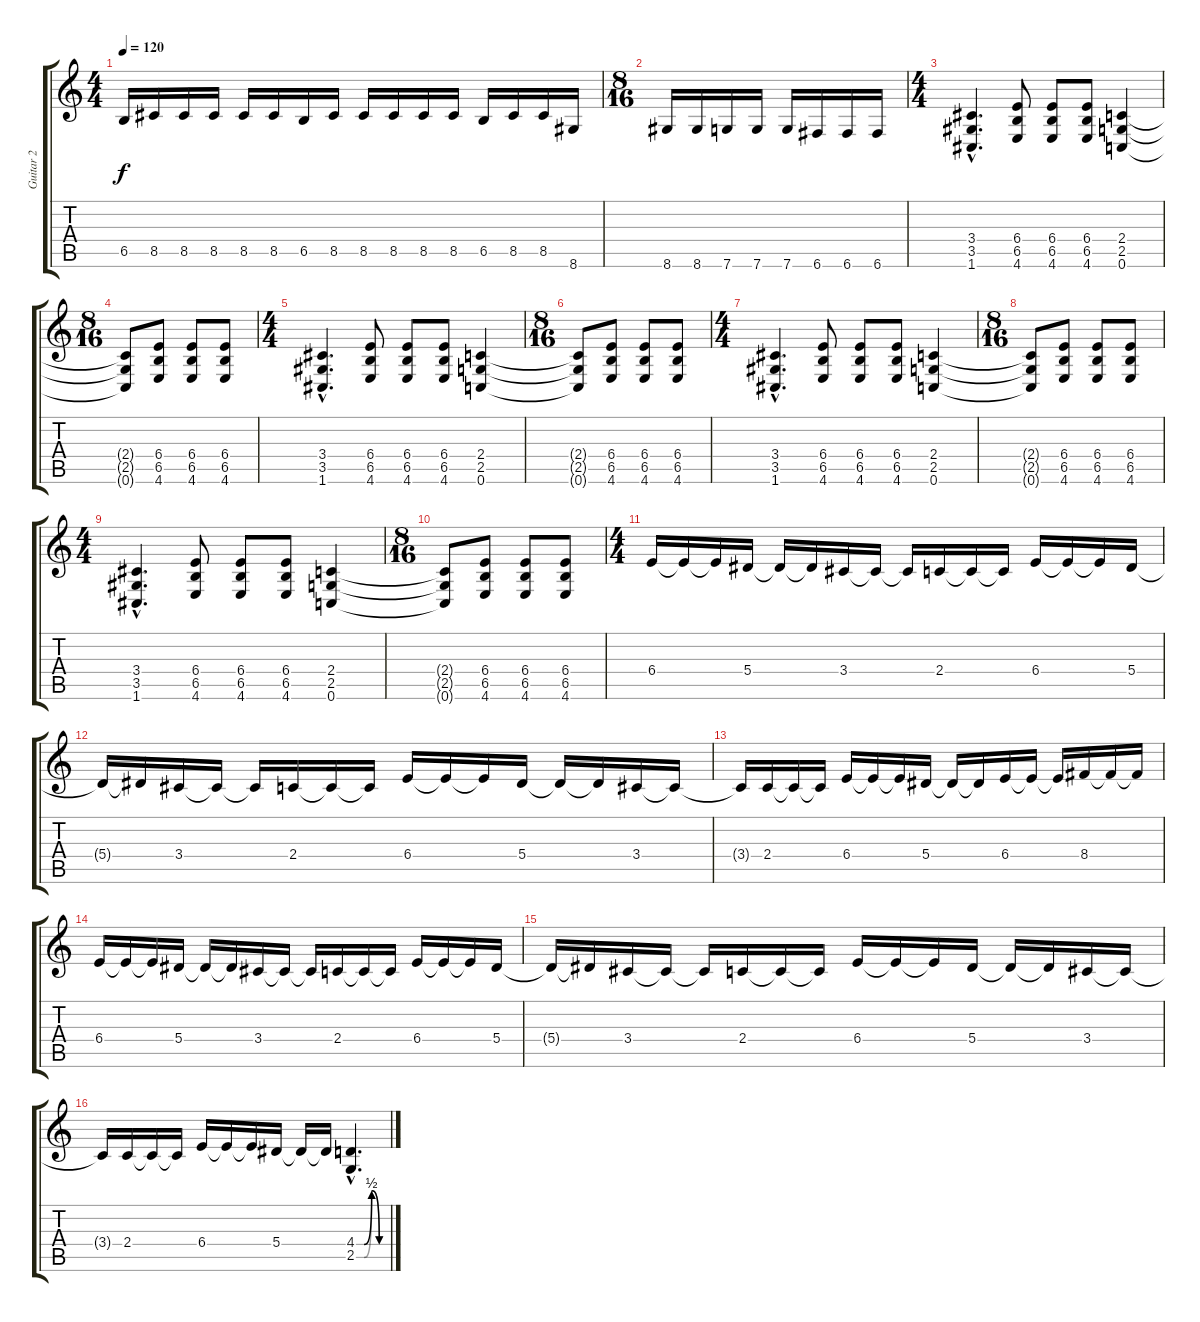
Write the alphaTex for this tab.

\track ("Guitar 2" "Guitar 2") {instrument distortionguitar}
\staff {score tabs}
\tuning (C4 G3 Eb3 Bb2 F2 C2) {hide}
\ts (4 4)
\tempo 120
\clef g2
\ks c
6.5.16{dy f volume 13} 8.5.16 8.5.16 8.5.16 8.5.16 8.5.16 6.5.16 8.5.16 8.5.16 8.5.16 8.5.16 8.5.16 6.5.16 8.5.16 8.5.16 8.6.16 |
\ts (8 16)
8.6.16 8.6.16 7.6.16 7.6.16 7.6.16 6.6.16 6.6.16 6.6.16 |
\ts (4 4)
(3.4{hac} 3.5{hac} 1.6{hac}).4{d} (6.4 6.5 4.6).8 (6.4 6.5 4.6).8 (6.4 6.5 4.6).8 (2.4 2.5 0.6).4 |
\ts (8 16)
(2.4{t} 2.5{t} 0.6{t}).8 (6.4 6.5 4.6).8 (6.4 6.5 4.6).8 (6.4 6.5 4.6).8 |
\ts (4 4)
(3.4{hac} 3.5{hac} 1.6{hac}).4{d} (6.4 6.5 4.6).8 (6.4 6.5 4.6).8 (6.4 6.5 4.6).8 (2.4 2.5 0.6).4 |
\ts (8 16)
(2.4{t} 2.5{t} 0.6{t}).8 (6.4 6.5 4.6).8 (6.4 6.5 4.6).8 (6.4 6.5 4.6).8 |
\ts (4 4)
(3.4{hac} 3.5{hac} 1.6{hac}).4{d} (6.4 6.5 4.6).8 (6.4 6.5 4.6).8 (6.4 6.5 4.6).8 (2.4 2.5 0.6).4 |
\ts (8 16)
(2.4{t} 2.5{t} 0.6{t}).8 (6.4 6.5 4.6).8 (6.4 6.5 4.6).8 (6.4 6.5 4.6).8 |
\ts (4 4)
(3.4{hac} 3.5{hac} 1.6{hac}).4{d} (6.4 6.5 4.6).8 (6.4 6.5 4.6).8 (6.4 6.5 4.6).8 (2.4 2.5 0.6).4 |
\ts (8 16)
(2.4{t} 2.5{t} 0.6{t}).8 (6.4 6.5 4.6).8 (6.4 6.5 4.6).8 (6.4 6.5 4.6).8 |
\ts (4 4)
6.4.16{volume 16} 6.4{t}.16 6.4{t}.16 5.4.16 5.4{t}.16 5.4{t}.16 3.4.16 3.4{t}.16 3.4{t}.16 2.4.16 2.4{t}.16 2.4{t}.16 6.4.16 6.4{t}.16 6.4{t}.16 5.4.16 |
5.4{t}.16 5.4{t}.16 3.4.16 3.4{t}.16 3.4{t}.16 2.4.16 2.4{t}.16 2.4{t}.16 6.4.16 6.4{t}.16 6.4{t}.16 5.4.16 5.4{t}.16 5.4{t}.16 3.4.16 3.4{t}.16 |
3.4{t}.16 2.4.16 2.4{t}.16 2.4{t}.16 6.4.16 6.4{t}.16 6.4{t}.16 5.4.16 5.4{t}.16 5.4{t}.16 6.4.16 6.4{t}.16 6.4{t}.16 8.4.16 8.4{t}.16 8.4{t}.16 |
6.4.16{volume 16} 6.4{t}.16 6.4{t}.16 5.4.16 5.4{t}.16 5.4{t}.16 3.4.16 3.4{t}.16 3.4{t}.16 2.4.16 2.4{t}.16 2.4{t}.16 6.4.16 6.4{t}.16 6.4{t}.16 5.4.16 |
5.4{t}.16 5.4{t}.16 3.4.16 3.4{t}.16 3.4{t}.16 2.4.16 2.4{t}.16 2.4{t}.16 6.4.16 6.4{t}.16 6.4{t}.16 5.4.16 5.4{t}.16 5.4{t}.16 3.4.16 3.4{t}.16 |
3.4{t}.16 2.4.16 2.4{t}.16 2.4{t}.16 6.4.16 6.4{t}.16 6.4{t}.16 5.4.16 5.4{t}.16 5.4{t}.16 (4.4{be (custom 0 0 15 0 30 2 45 0 60 0) hac} 2.5{be (custom 0 0 15 0 30 2 45 0 60 0) hac}).4{d}
